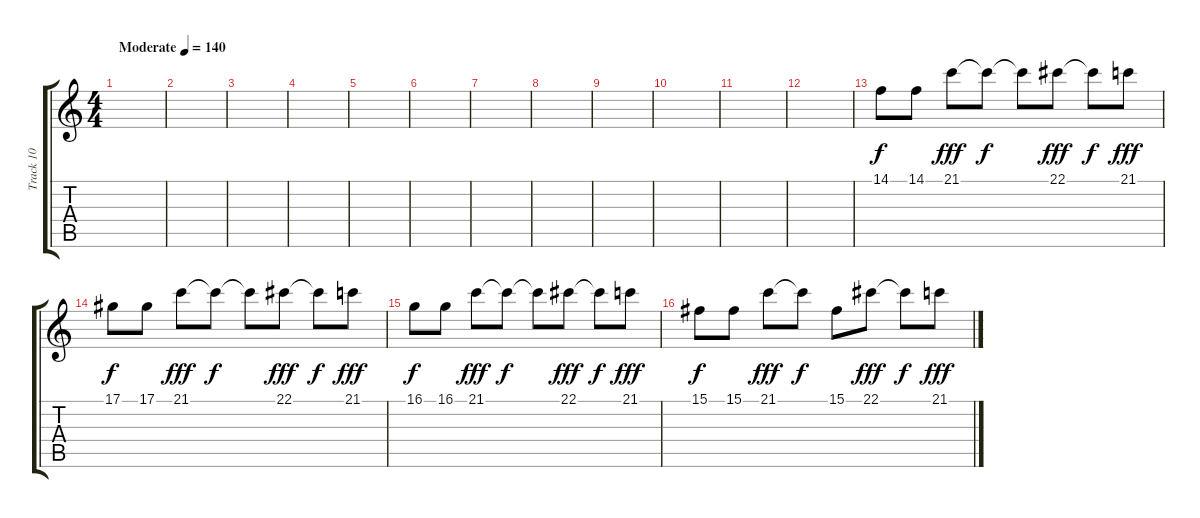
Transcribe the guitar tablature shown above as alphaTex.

\track ("Track 10" "Track 10") {instrument electricpiano1}
\staff {score tabs}
\tuning (Eb4 Bb3 Gb3 Db3 Ab2 Db2) {hide}
\ts (4 4)
\tempo (140 "Moderate")
\clef g2
\ks c
|
|
|
|
|
|
|
|
|
|
|
|
14.1.8 14.1.8 21.1.8{dy fff} 21.1{t}.8{dy f} 21.1{t}.8 22.1.8{dy fff} 22.1{t}.8{dy f} 21.1.8{dy fff} |
17.1.8{dy f} 17.1.8 21.1.8{dy fff} 21.1{t}.8{dy f} 21.1{t}.8 22.1.8{dy fff} 22.1{t}.8{dy f} 21.1.8{dy fff} |
16.1.8{dy f} 16.1.8 21.1.8{dy fff} 21.1{t}.8{dy f} 21.1{t}.8 22.1.8{dy fff} 22.1{t}.8{dy f} 21.1.8{dy fff} |
15.1.8{dy f} 15.1.8 21.1.8{dy fff} 21.1{t}.8{dy f} 15.1.8 22.1.8{dy fff} 22.1{t}.8{dy f} 21.1.8{dy fff}
